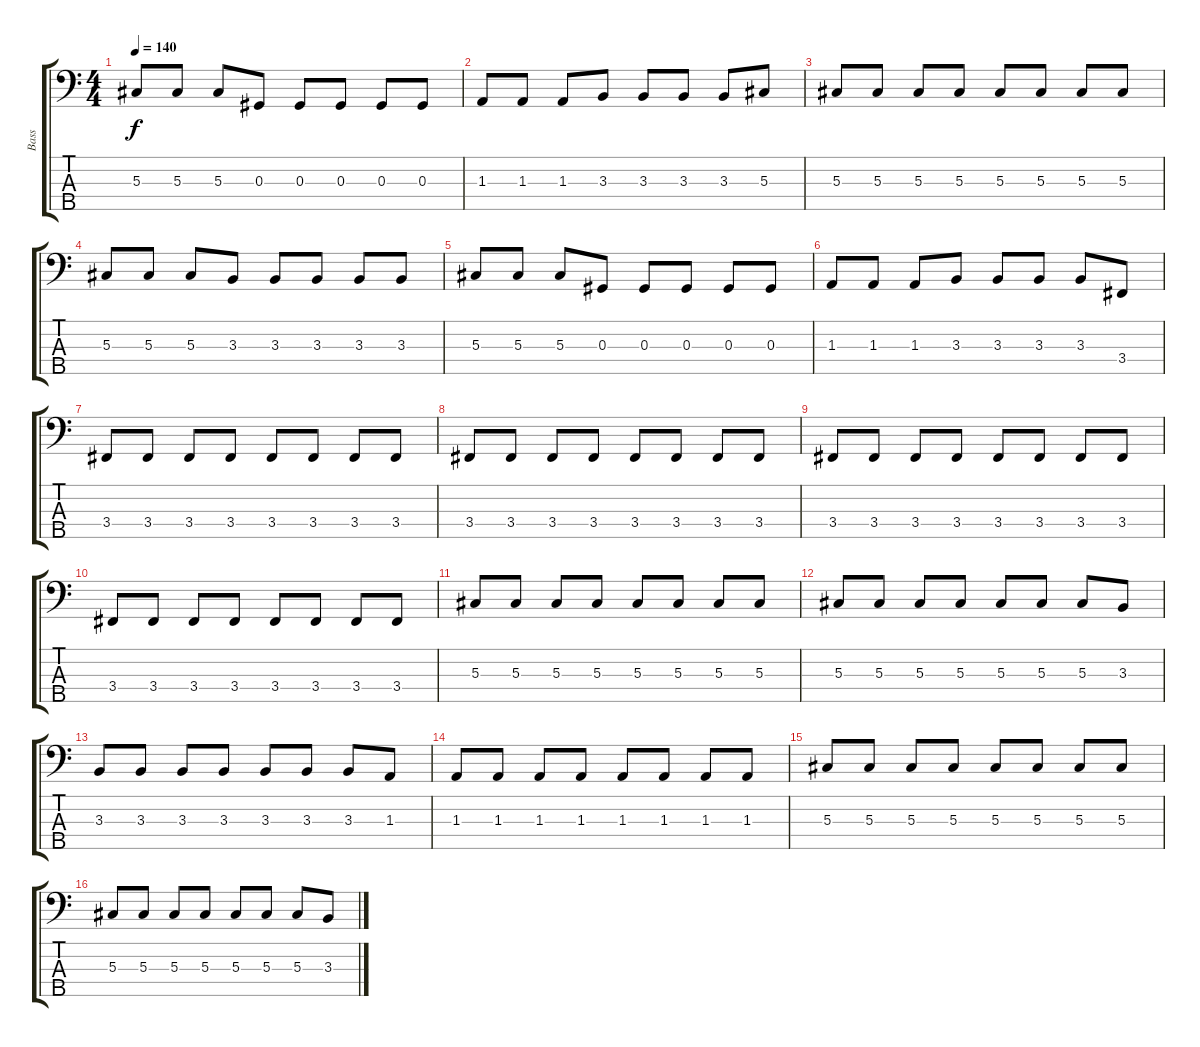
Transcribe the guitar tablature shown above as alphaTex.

\track ("Bass" "Bass") {instrument electricbassfinger}
\staff {score tabs}
\tuning (Gb2 Db2 Ab1 Eb1 Bb0) {hide}
\ts (4 4)
\tempo 140
\clef f4
\ks c
5.3.8{dy f} 5.3.8 5.3.8 0.3.8 0.3.8 0.3.8 0.3.8 0.3.8 |
1.3.8 1.3.8 1.3.8 3.3.8 3.3.8 3.3.8 3.3.8 5.3.8 |
5.3.8 5.3.8 5.3.8 5.3.8 5.3.8 5.3.8 5.3.8 5.3.8 |
5.3.8 5.3.8 5.3.8 3.3.8 3.3.8 3.3.8 3.3.8 3.3.8 |
5.3.8 5.3.8 5.3.8 0.3.8 0.3.8 0.3.8 0.3.8 0.3.8 |
1.3.8 1.3.8 1.3.8 3.3.8 3.3.8 3.3.8 3.3.8 3.4.8 |
3.4.8 3.4.8 3.4.8 3.4.8 3.4.8 3.4.8 3.4.8 3.4.8 |
3.4.8 3.4.8 3.4.8 3.4.8 3.4.8 3.4.8 3.4.8 3.4.8 |
3.4.8 3.4.8 3.4.8 3.4.8 3.4.8 3.4.8 3.4.8 3.4.8 |
3.4.8 3.4.8 3.4.8 3.4.8 3.4.8 3.4.8 3.4.8 3.4.8 |
5.3.8 5.3.8 5.3.8 5.3.8 5.3.8 5.3.8 5.3.8 5.3.8 |
5.3.8 5.3.8 5.3.8 5.3.8 5.3.8 5.3.8 5.3.8 3.3.8 |
3.3.8 3.3.8 3.3.8 3.3.8 3.3.8 3.3.8 3.3.8 1.3.8 |
1.3.8 1.3.8 1.3.8 1.3.8 1.3.8 1.3.8 1.3.8 1.3.8 |
5.3.8 5.3.8 5.3.8 5.3.8 5.3.8 5.3.8 5.3.8 5.3.8 |
5.3.8 5.3.8 5.3.8 5.3.8 5.3.8 5.3.8 5.3.8 3.3.8
